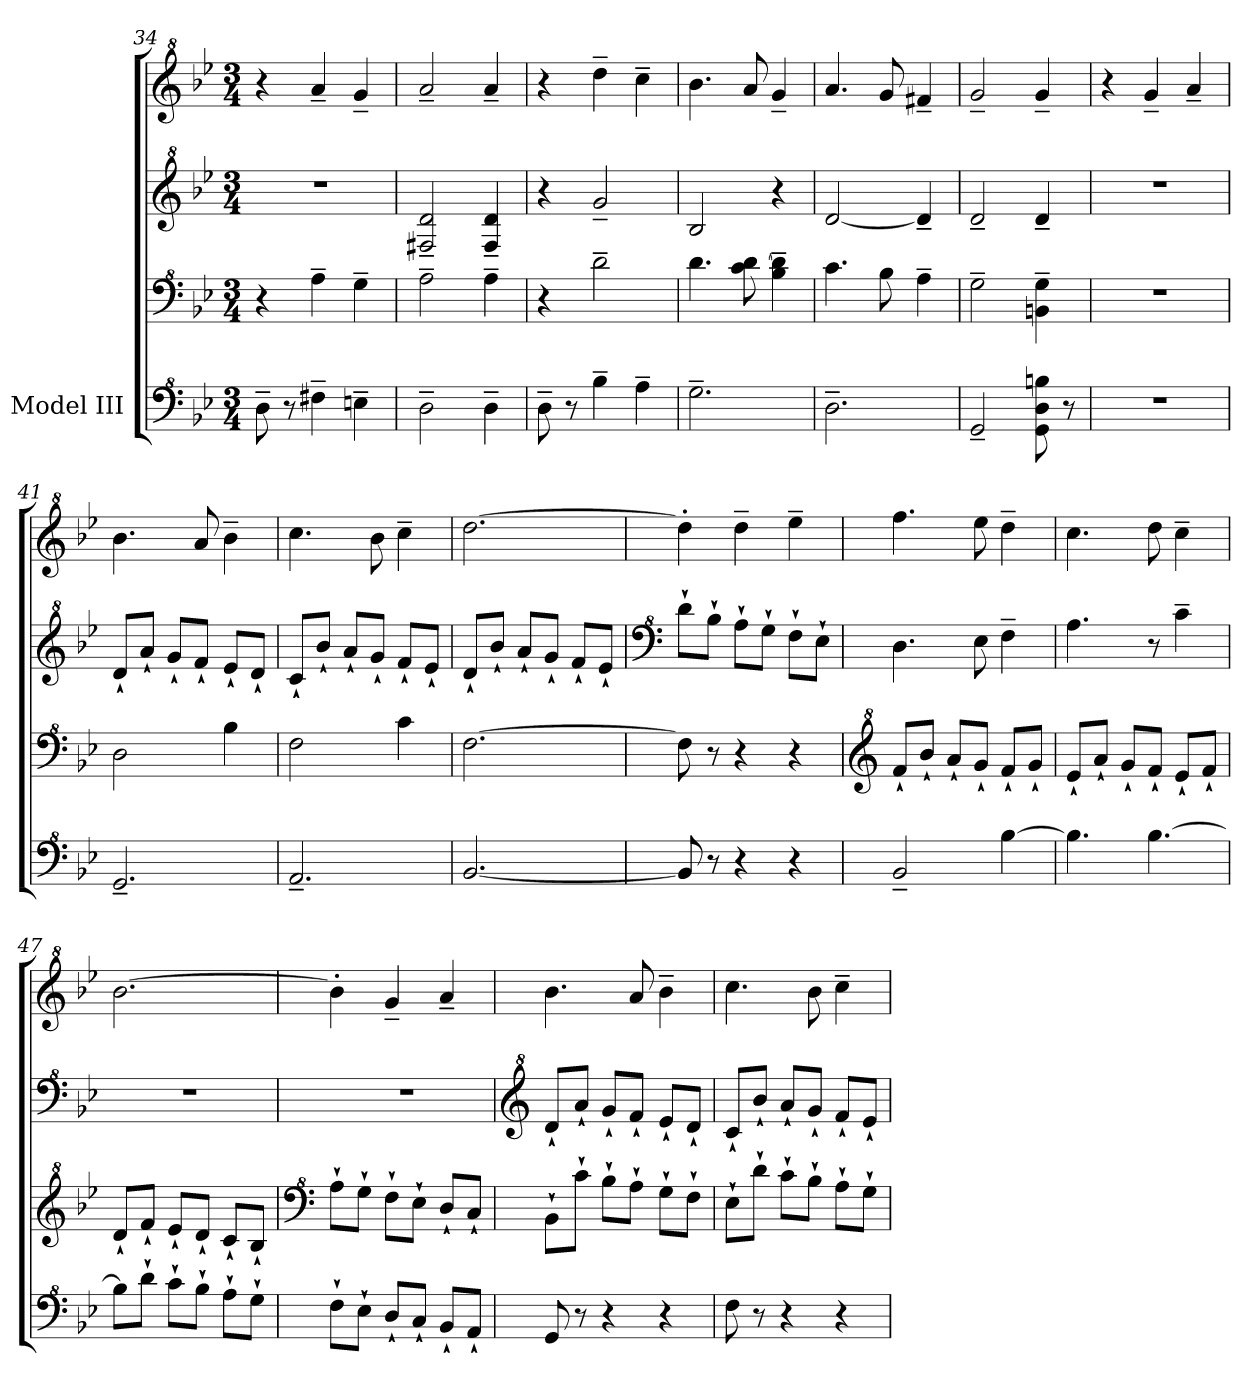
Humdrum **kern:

**kern	**kern	**kern	**kern
*part1	*part1	*part1	*part1
*staff4	*staff3	*staff2	*staff1
*I"Model III	*	*	*
*clefF^4	*clefF^4	*clefG^2	*clefG^2
*k[b-e-]	*k[b-e-]	*k[b-e-]	*k[b-e-]
*M3/4	*M3/4	*M3/4	*M3/4
=34	=34	=34	=34
8d~\	4r	2.r	4r
8r	.	.	.
4f#X~\	4a~\	.	4aa~/
4en~\	4g~\	.	4gg~/
=35	=35	=35	=35
2d~\	2a~\	2f#X/~ 2dd/~	2aa~/
4d~\	4a~\	4f#/~ 4dd/~	4aa~/
=36	=36	=36	=36
8d~\	4r	4r	4r
8r	.	.	.
4b-~\	2dd~\	2gg~/	4ddd~\
4a~\	.	.	4ccc~\
=37	=37	=37	=37
2.g~\	4.dd\	2b-/	4.bb-\
.	8cc\ [8dd\	.	8aa/
.	4b-\~ 4dd\]~	4r	4gg~/
!!LO:LB:g=z
=38	=38	=38	=38
2.d~\	4.cc\	[2dd/	4.aa/
.	8b-\	.	8gg/
.	4a~\	4dd~/]	4ff#X~/
=39	=39	=39	=39
2G~/	2g~\	2dd~/	2gg~/
8G\ 8d\ 8bn\	4Bn\~ 4g\~	4dd~/	4gg~/
8r	.	.	.
=40	=40	=40	=40
2.r	2.r	2.r	4r
.	.	.	4gg~/
.	.	.	4aa~/
=41	=41	=41	=41
2.G~/	2d\	8dd`/L	4.bb-\
.	.	8aa`/J	.
.	.	8gg`/L	.
.	.	8ff`/J	8aa/
.	4b-\	8ee-`/L	4bb-~\
.	.	8dd`/J	.
=42	=42	=42	=42
2.A~/	2f\	8cc`/L	4.ccc\
.	.	8bb-`/J	.
.	.	8aa`/L	.
.	.	8gg`/J	8bb-\
.	4cc\	8ff`/L	4ccc~\
.	.	8ee-`/J	.
=43	=43	=43	=43
[2.B-/	[2.f\	8dd`/L	[2.ddd\
.	.	8bb-`/J	.
.	.	8aa`/L	.
.	.	8gg`/J	.
.	.	8ff`/L	.
.	.	8ee-`/J	.
=44	=44	=44	=44
*	*	*clefF^4	*
8B-/]	8f\]	8dd`\L	4ddd'\]
8r	8r	8b-`\J	.
4r	4r	8a`\L	4ddd~\
.	.	8g`\J	.
4r	4r	8f`\L	4eee-~\
.	.	8e-`\J	.
!!LO:LB:g=z
=45	=45	=45	=45
*	*clefG^2	*	*
2B-~/	8ff`/L	4.d\	4.fff\
.	8bb-`/J	.	.
.	8aa`/L	.	.
.	8gg`/J	8e-\	8eee-\
[4b-\	8ff`/L	4f~\	4ddd~\
.	8gg`/J	.	.
=46	=46	=46	=46
4.b-\]	8ee-`/L	4.a\	4.ccc\
.	8aa`/J	.	.
.	8gg`/L	.	.
[4.b-\	8ff`/J	8r	8ddd\
.	8ee-`/L	4cc~\	4ccc~\
.	8ff`/J	.	.
=47	=47	=47	=47
8b-\L]	8dd`/L	2.r	[2.bb-\
8dd`\J	8ff`/J	.	.
8cc`\L	8ee-`/L	.	.
8b-`\J	8dd`/J	.	.
8a`\L	8cc`/L	.	.
8g`\J	8b-`/J	.	.
=48	=48	=48	=48
*	*clefF^4	*	*
8f`\L	8a`\L	2.r	4bb-'\]
8e-`\J	8g`\J	.	.
8d`/L	8f`\L	.	4gg~/
8c`/J	8e-`\J	.	.
8B-`/L	8d`/L	.	4aa~/
8A`/J	8c`/J	.	.
=49	=49	=49	=49
*	*	*clefG^2	*
8G/	8B-`\L	8dd`/L	4.bb-\
8r	8cc`\J	8aa`/J	.
4r	8b-`\L	8gg`/L	.
.	8a`\J	8ff`/J	8aa/
4r	8g`\L	8ee-`/L	4bb-~\
.	8f`\J	8dd`/J	.
=50	=50	=50	=50
8f\	8e-`\L	8cc`/L	4.ccc\
8r	8dd`\J	8bb-`/J	.
4r	8cc`\L	8aa`/L	.
.	8b-`\J	8gg`/J	8bb-\
4r	8a`\L	8ff`/L	4ccc~\
.	8g`\J	8ee-`/J	.
=	=	=	=
*-	*-	*-	*-
